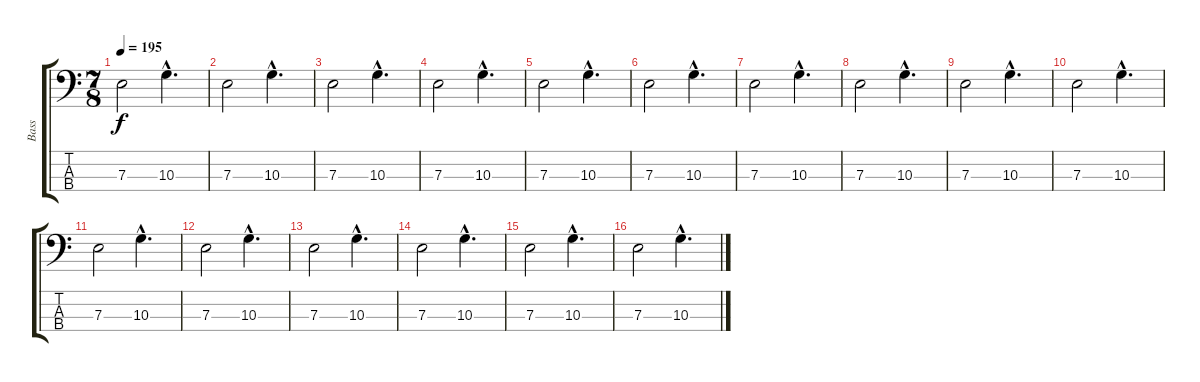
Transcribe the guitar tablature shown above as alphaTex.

\track ("Bass" "Bass") {instrument electricbassfinger}
\staff {score tabs}
\tuning (G2 D2 A1 E1) {hide}
\ts (7 8)
\tempo 195
\clef f4
\ks c
7.3.2{dy f instrument acousticbass} 10.3{hac}.4{d} |
7.3.2{instrument acousticbass} 10.3{hac}.4{d} |
7.3.2{instrument acousticbass} 10.3{hac}.4{d} |
7.3.2{instrument acousticbass} 10.3{hac}.4{d} |
7.3.2{instrument acousticbass} 10.3{hac}.4{d} |
7.3.2{instrument acousticbass} 10.3{hac}.4{d} |
7.3.2{instrument acousticbass} 10.3{hac}.4{d} |
7.3.2{instrument acousticbass} 10.3{hac}.4{d} |
7.3.2{instrument acousticbass} 10.3{hac}.4{d} |
7.3.2{instrument acousticbass} 10.3{hac}.4{d} |
7.3.2{instrument acousticbass} 10.3{hac}.4{d} |
7.3.2{instrument acousticbass} 10.3{hac}.4{d} |
7.3.2{instrument acousticbass} 10.3{hac}.4{d} |
7.3.2{instrument acousticbass} 10.3{hac}.4{d} |
7.3.2{instrument acousticbass} 10.3{hac}.4{d} |
7.3.2{instrument acousticbass} 10.3{hac}.4{d}
